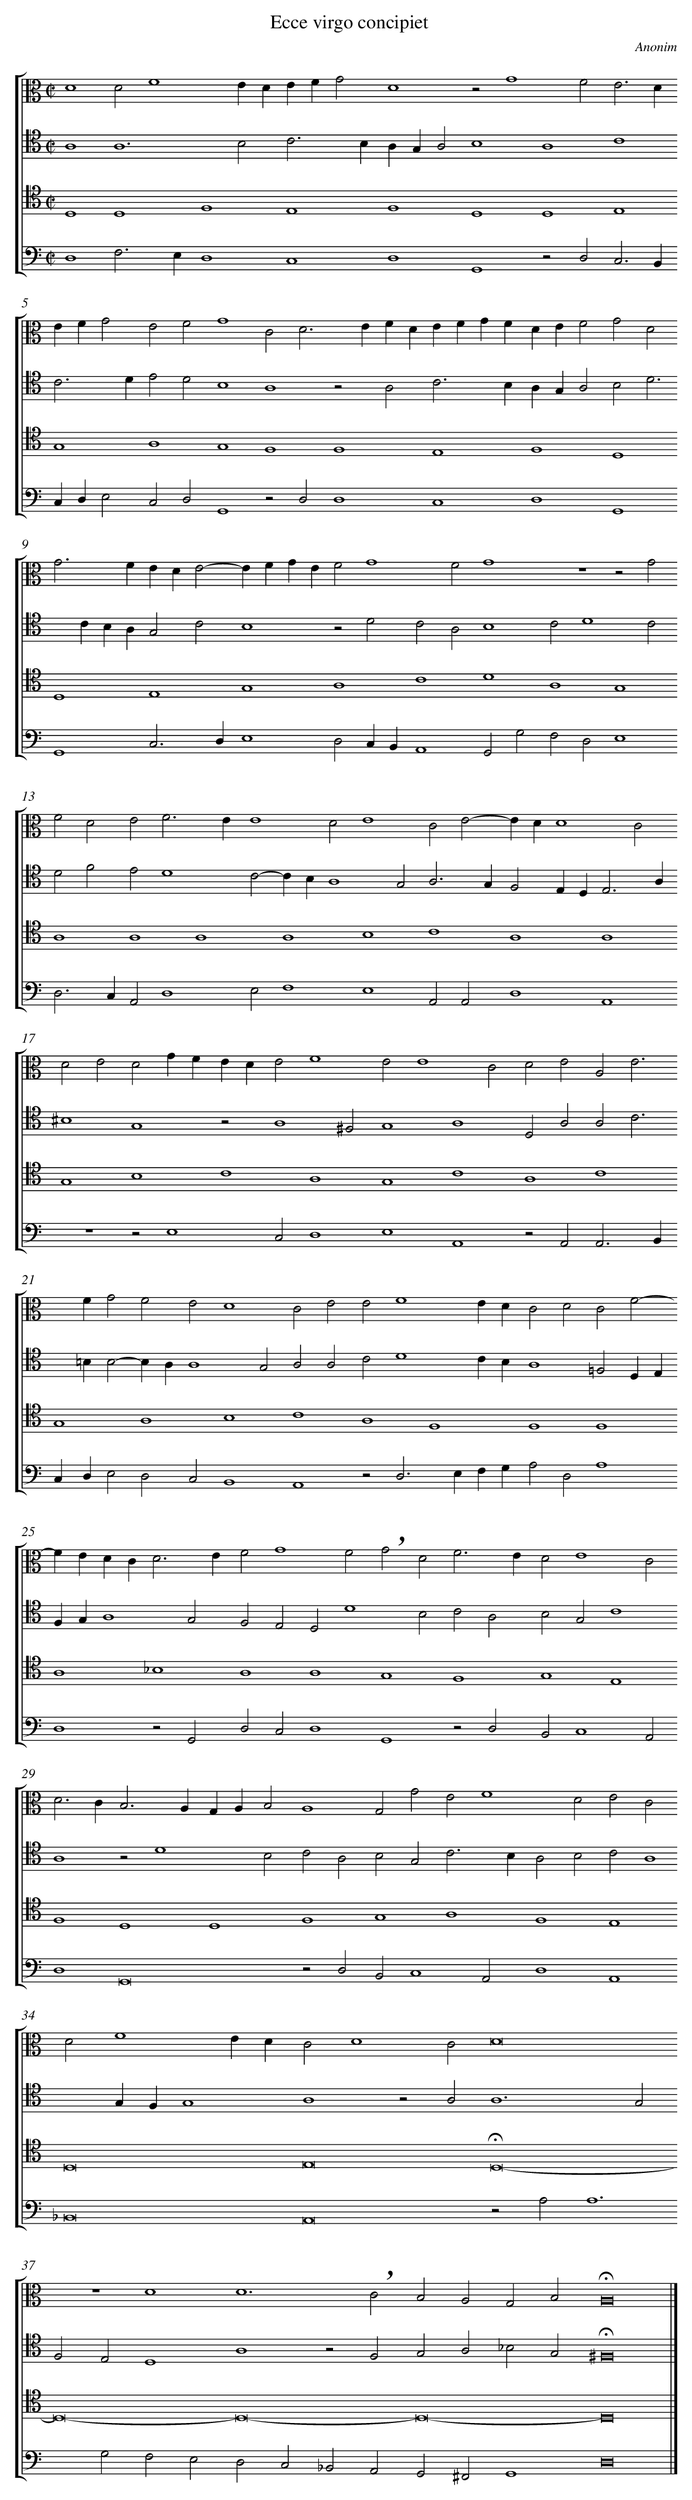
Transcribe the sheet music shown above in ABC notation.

X:1
T: Ecce virgo concipiet
C: Anonim
L: 1/4
M: C|
%%staves [1 2 3 4]
V: 1 clef=alto
V: 2 clef=tenor
V: 3 clef=tenor
V: 4 clef=bass
K: C
[V:1] D4D2F4 [|]
[V:2] A,4A,6 [|]
[V:3] D,4D,4 [|]
[V:4] D,4F,3E, [|]
[V:1] EDEFG2 [|]
[V:2] B,2C3B, [|]
[V:3] F,4E,4 [|]
[V:4] D,4C,4 [|]
[V:1] D4z2G4 [|]
[V:2] A,G,A,2B,4 [|]
[V:3] F,4D,4 [|]
[V:4] D,4G,,4 [|]
[V:1] F2E3D [|]
[V:2] A,4C4 [|]
[V:3] D,4E,4 [|]
[V:4] z2D,2C,3B,, [|]
[V:1] EFG2E2F2 [|]
[V:2] C2>D2E2D2 [|]
[V:3] G,4A,4 [|]
[V:4] C,D,E,2C,2D,2 [|]
[V:1] G4C2D3 [|]
[V:2] B,4A,4 [|]
[V:3] G,4F,4 [|]
[V:4] G,,4z2D,2 [|]
[V:1] EFDEFGF [|]
[V:2] z2A,2C3B, [|]
[V:3] F,4E,4 [|]
[V:4] D,4C,4 [|]
[V:1] DEF2G2D2 [|]
[V:2] A,G,A,2B,2D3 [|]
[V:3] F,4D,4 [|]
[V:4] D,4G,,4 [|]
[V:1] G2>F2EDE2- [|]
[V:2] CB,A,G,2C2 [|]
[V:3] D,4E,4 [|]
[V:4] G,,4C,3D, [|]
[V:1] EFGEF2G4 [|]
[V:2] B,4z2D2 [|]
[V:3] G,4A,4 [|]
[V:4] E,4D,2C,B,, [|]
[V:1] F2G4 [|]
[V:2] C2A,2B,4 [|]
[V:3] C4D4 [|]
[V:4] A,,4G,,2G,2 [|]
[V:1] z4z2G2 [|]
[V:2] C2D4C2 [|]
[V:3] A,4G,4 [|]
[V:4] F,2D,2E,4 [|]
[V:1] F2D2E2F3 [|]
[V:2] D2F2E2D4 [|]
[V:3] A,4A,4 [|]
[V:4] D,2>C,2A,,2D,4 [|]
[V:1] EE4D2 [|]
[V:2] C2-CB,A,4 [|]
[V:3] A,4A,4 [|]
[V:4] E,2F,4 [|]
[V:1] E4C2E2- [|]
[V:2] G,2A,3G, [|]
[V:3] B,4C4 [|]
[V:4] E,4A,,2A,,2 [|]
[V:1] EDD4C2 [|]
[V:2] F,2E,D,2<E,2A, [|]
[V:3] A,4A,4 [|]
[V:4] D,4A,,4 [|]
[V:1] D2E2D2GF [|]
[V:2] ^B,4G,4 [|]
[V:3] G,4B,4 [|]
[V:4] z4z2E,4 [|]
[V:1] EDE2F4 [|]
[V:2] z2A,4^F,2 [|]
[V:3] C4A,4 [|]
[V:4] C,2D,4 [|]
[V:1] E2E4C2 [|]
[V:2] G,4A,4 [|]
[V:3] G,4C4 [|]
[V:4] E,4A,,4 [|]
[V:1] D2E2A,2E3 [|]
[V:2] D,2A,2A,2C3 [|]
[V:3] A,4C4 [|]
[V:4] z2A,,2A,,3B,, [|]
[V:1] FG2F2E2 [|]
[V:2] =B,B,2-B,A,A,4 [|]
[V:3] G,4A,4 [|]
[V:4] C,D,E,2D,2C,2 [|]
[V:1] D4C2E2 [|]
[V:2] G,2A,2A,2 [|]
[V:3] B,4C4 [|]
[V:4] B,,4A,,4 [|]
[V:1] E2F4ED [|]
[V:2] C2D4CB, [|]
[V:3] A,4F,4 [|]
[V:4] z2D,2>E,2F,G, [|]
[V:1] C2D2C2F2- [|]
[V:2] A,4=F,2D,E, [|]
[V:3] F,4F,4 [|]
[V:4] A,2D,2A,4 [|]
[V:1] FEDC2<D2E [|]
[V:2] F,G,A,4G,2 [|]
[V:3] A,4_B,4 [|]
[V:4] D,4z2G,,2 [|]
[V:1] F2G4F2 [|]
[V:2] F,2E,2D,2D4 [|]
[V:3] A,4A,4 [|]
[V:4] D,2C,2D,4 [|]
[V:1] !breath!G2D2F3E [|]
[V:2] B,2C2A,2 [|]
[V:3] G,4F,4 [|]
[V:4] G,,4z2D,2 [|]
[V:1] D2E4C2 [|]
[V:2] B,2G,2C4 [|]
[V:3] G,4E,4 [|]
[V:4] B,,2C,4A,,2 [|]
[V:1] D2>C2B,3A, [|]
[V:2] A,4z2D4 [|]
[V:3] F,4D,4 [|]
[V:4] D,4G,,8 [|]
[V:1] G,A,B,2A,4 [|]
[V:2] B,2C2A,2 [|]
[V:3] D,4F,4 [|]
[V:4] z2D,2 [|]
[V:1] G,2G2E2F4 [|]
[V:2] B,2G,2C3B, [|]
[V:3] G,4A,4 [|]
[V:4] B,,2C,4A,,2 [|]
[V:1] D2E2C2 [|]
[V:2] A,2B,2C2A,4 [|]
[V:3] F,4E,4 [|]
[V:4] D,4A,,4 [|]
[V:1] D2F4ED [|]
[V:2] G,F,G,4 [|]
[V:3] D,8 [|]
[V:4] _B,,8 [|]
[V:1] C2D4C2 [|]
[V:2] A,4z2A,2 [|]
[V:3] E,8 [|]
[V:4] A,,8 [|]
[V:1] D8 [|]
[V:2] A,6G,2 [|]
[V:3] !fermata!D,8- [|]
[V:4] z2A,2A,6 [|]
[V:1] z4D4 [|]
[V:2] F,2E,2D,4 [|]
[V:3] D,8- [|]
[V:4] G,2F,2E,2 [|]
[V:1] D6!breath!C2 [|]
[V:2] A,4z2F,2 [|]
[V:3] D,8- [|]
[V:4] D,2C,2_B,,2A,,2 [|]
[V:1] B,2A,2G,2B,2 [|]
[V:2] G,2A,2_B,2G,2 [|]
[V:3] D,8- [|]
[V:4] G,,2^F,,2G,,4 [|]
[V:1] !fermata!A,8 |]
[V:2] !fermata!^F,8 |]
[V:3] D,8 |]
[V:4] D,8 |]
